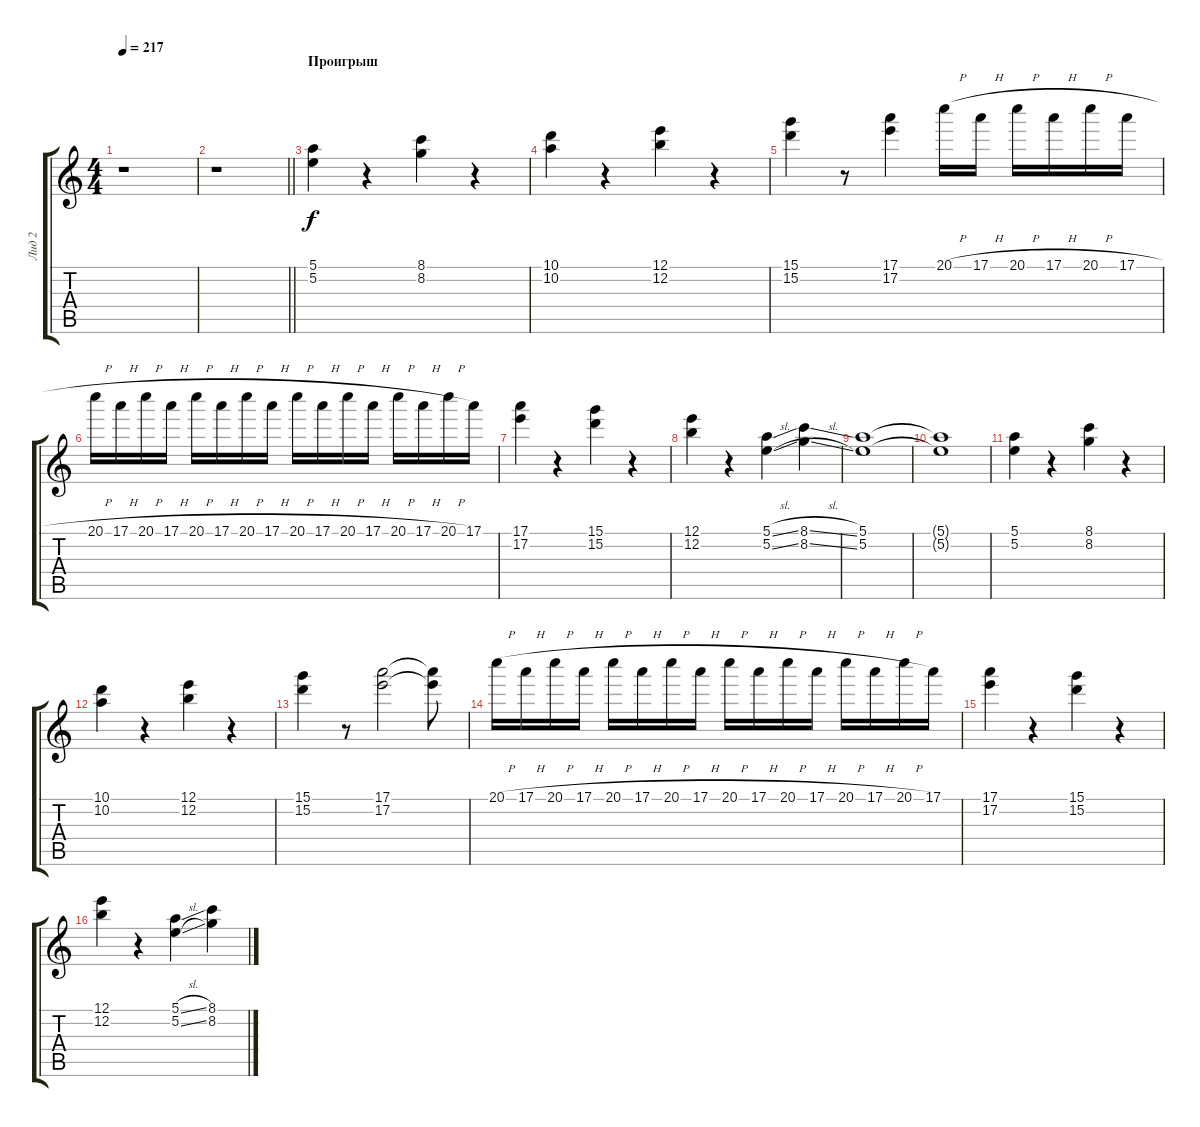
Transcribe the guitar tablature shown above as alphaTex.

\track ("Лид 2" "Лид 2") {instrument overdrivenguitar}
\staff {score tabs}
\tuning (E4 B3 G3 D3 A2 E2) {hide}
\ts (4 4)
\tempo 217
\clef g2
\ks c
r.1{dy f} |
\barLineRight lightlight
r.1 |
\section ("" "Проигрыш")
(5.1 5.2).4 r.4 (8.1 8.2).4 r.4 |
(10.1 10.2).4 r.4 (12.1 12.2).4 r.4 |
(15.1 15.2).4 r.8 (17.1 17.2).4 20.1{h}.16 17.1{h}.16 20.1{h}.16 17.1{h}.16 20.1{h}.16 17.1{h}.16 |
20.1{h}.16 17.1{h}.16 20.1{h}.16 17.1{h}.16 20.1{h}.16 17.1{h}.16 20.1{h}.16 17.1{h}.16 20.1{h}.16 17.1{h}.16 20.1{h}.16 17.1{h}.16 20.1{h}.16 17.1{h}.16 20.1{h}.16 17.1.16 |
(17.1 17.2).4 r.4 (15.1 15.2).4 r.4 |
(12.1 12.2).4 r.4 (5.1{sl} 5.2{sl}).4 (8.1{sl} 8.2{sl}).4 |
(5.1 5.2).1 |
(5.1{t} 5.2{t}).1 |
(5.1 5.2).4 r.4 (8.1 8.2).4 r.4 |
(10.1 10.2).4 r.4 (12.1 12.2).4 r.4 |
(15.1 15.2).4 r.8 (17.1 17.2).2 (17.1{t} 17.2{t}).8 |
20.1{h}.16 17.1{h}.16 20.1{h}.16 17.1{h}.16 20.1{h}.16 17.1{h}.16 20.1{h}.16 17.1{h}.16 20.1{h}.16 17.1{h}.16 20.1{h}.16 17.1{h}.16 20.1{h}.16 17.1{h}.16 20.1{h}.16 17.1.16 |
(17.1 17.2).4 r.4 (15.1 15.2).4 r.4 |
(12.1 12.2).4 r.4 (5.1{sl} 5.2{sl}).4 (8.1{sl} 8.2{sl}).4
